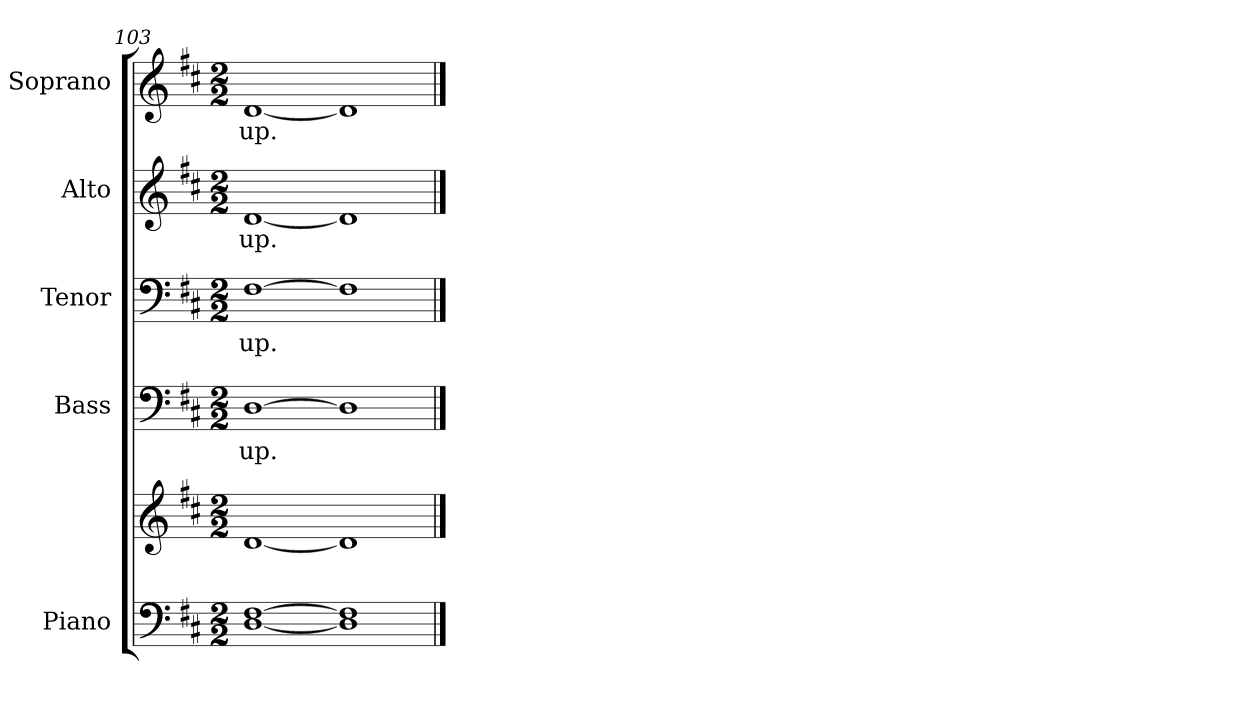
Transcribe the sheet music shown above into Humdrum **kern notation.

**kern	**kern	**kern	**text	**kern	**text	**kern	**text	**kern	**text
*part5	*part5	*part4	*part4	*part3	*part3	*part2	*part2	*part1	*part1
*staff6	*staff5	*staff4	*staff4	*staff3	*staff3	*staff2	*staff2	*staff1	*staff1
*I"Piano	*	*I"Bass	*	*I"Tenor	*	*I"Alto	*	*I"Soprano	*
*I'Pno.	*	*I'B.	*	*I'T.	*	*I'A.	*	*I'S.	*
*clefF4	*clefG2	*clefF4	*	*clefF4	*	*clefG2	*	*clefG2	*
*k[f#c#]	*k[f#c#]	*k[f#c#]	*	*k[f#c#]	*	*k[f#c#]	*	*k[f#c#]	*
*D:	*D:	*D:	*	*D:	*	*D:	*	*D:	*
*M2/2	*M2/2	*M2/2	*	*M2/2	*	*M2/2	*	*M2/2	*
=103	=103	=103	=103	=103	=103	=103	=103	=103	=103
!	!	!	!LO:LY:b:color=#000000	!	!	!	!	!	!
!	!	!	!	!	!LO:LY:b:color=#000000	!	!	!	!
!	!	!	!	!	!	!	!LO:LY:b:color=#000000	!	!
!	!	!	!	!	!	!	!	!	!LO:LY:b:color=#000000
[<1Di [>1F#i	[<1di	[>1Di	up.	[>1F#i	up.	[<1di	up.	[<1di	up.
1Di] 1F#i]	1di]	1Di]	.	1F#i]	.	1di]	.	1di]	.
==	==	==	==	==	==	==	==	==	==
*-	*-	*-	*-	*-	*-	*-	*-	*-	*-
